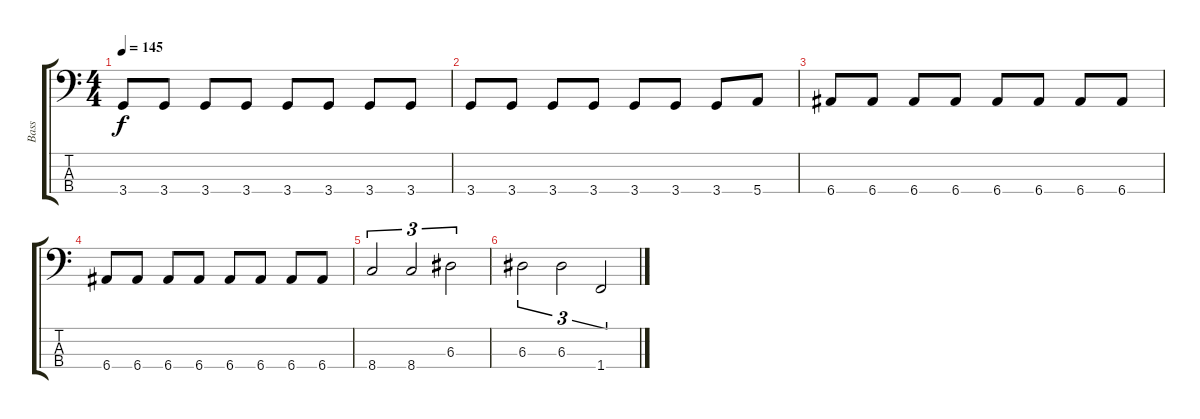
\track ("Bass" "Bass") {instrument electricbasspick}
\staff {score tabs}
\tuning (G2 D2 A1 E1) {hide}
\ts (4 4)
\tempo 145
\clef f4
\ks c
3.4.8{dy f} 3.4.8 3.4.8 3.4.8 3.4.8 3.4.8 3.4.8 3.4.8 |
3.4.8 3.4.8 3.4.8 3.4.8 3.4.8 3.4.8 3.4.8 5.4.8 |
6.4.8 6.4.8 6.4.8 6.4.8 6.4.8 6.4.8 6.4.8 6.4.8 |
6.4.8 6.4.8 6.4.8 6.4.8 6.4.8 6.4.8 6.4.8 6.4.8 |
8.4.2{tu (3 2)} 8.4.2{tu (3 2)} 6.3.2{tu (3 2)} |
6.3.2{tu (3 2)} 6.3.2{tu (3 2)} 1.4.2{tu (3 2)}
